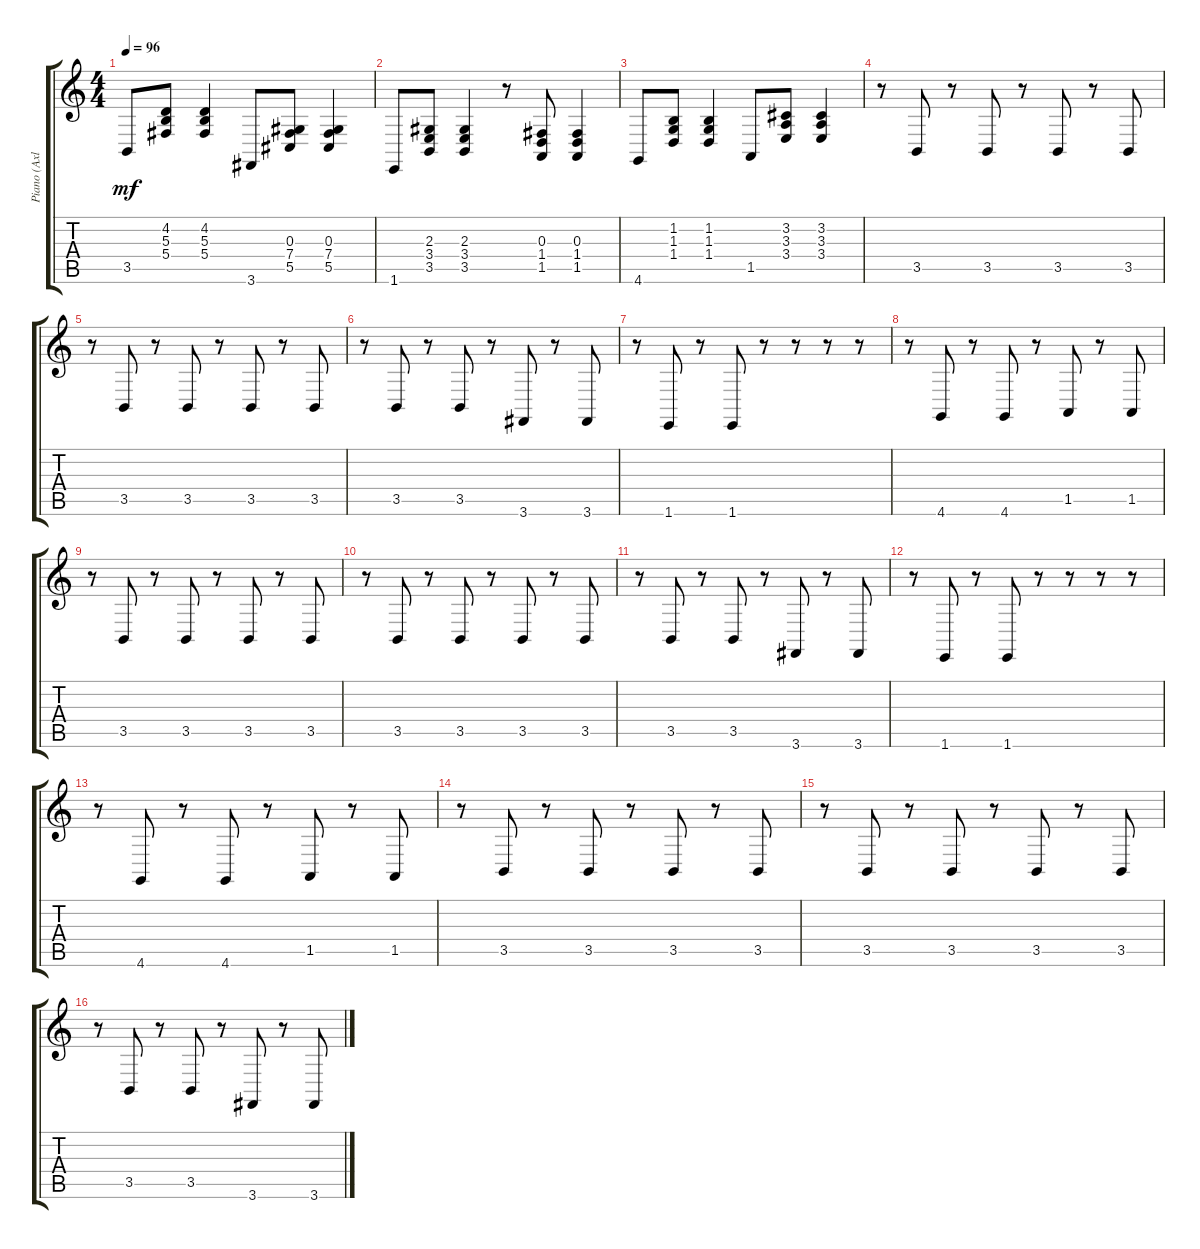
\track ("Piano (Axl)" "Piano (Axl") {instrument brightacousticpiano}
\staff {score tabs}
\tuning (Eb4 Bb3 Gb3 Db3 Ab2 Eb2) {hide}
\ts (4 4)
\tempo 96
\clef g2
\ks c
3.5.8{dy mf} (4.2 5.3 5.4).8 (4.2 5.3 5.4).4 3.6.8 (0.3 7.4 5.5).8 (0.3 7.4 5.5).4 |
1.6.8 (2.3 3.4 3.5).8 (2.3 3.4 3.5).4 r.8 (0.3 1.4 1.5).8 (0.3 1.4 1.5).4 |
4.6.8 (1.2 1.3 1.4).8 (1.2 1.3 1.4).4 1.5.8 (3.2 3.3 3.4).8 (3.2 3.3 3.4).4 |
r.8 3.5.8 r.8 3.5.8 r.8 3.5.8 r.8 3.5.8 |
r.8 3.5.8 r.8 3.5.8 r.8 3.5.8 r.8 3.5.8 |
r.8 3.5.8 r.8 3.5.8 r.8 3.6.8 r.8 3.6.8 |
r.8 1.6.8 r.8 1.6.8 r.8 r.8 r.8 r.8 |
r.8 4.6.8 r.8 4.6.8 r.8 1.5.8 r.8 1.5.8 |
r.8 3.5.8 r.8 3.5.8 r.8 3.5.8 r.8 3.5.8 |
r.8 3.5.8 r.8 3.5.8 r.8 3.5.8 r.8 3.5.8 |
r.8 3.5.8 r.8 3.5.8 r.8 3.6.8 r.8 3.6.8 |
r.8 1.6.8 r.8 1.6.8 r.8 r.8 r.8 r.8 |
r.8 4.6.8 r.8 4.6.8 r.8 1.5.8 r.8 1.5.8 |
r.8 3.5.8 r.8 3.5.8 r.8 3.5.8 r.8 3.5.8 |
r.8 3.5.8 r.8 3.5.8 r.8 3.5.8 r.8 3.5.8 |
r.8 3.5.8 r.8 3.5.8 r.8 3.6.8 r.8 3.6.8
